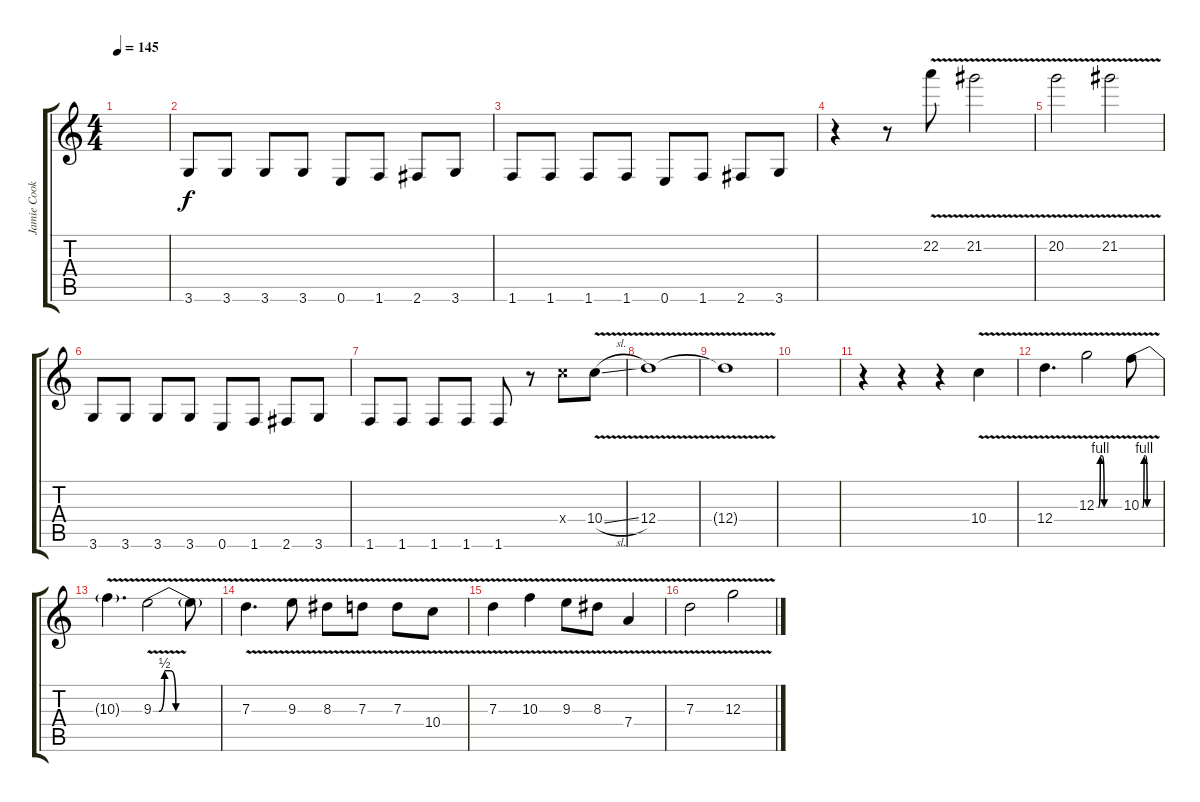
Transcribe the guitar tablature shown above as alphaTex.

\track ("Jamie Cook (Lead Guitar)" "Jamie Cook") {instrument distortionguitar bank 255}
\staff {score tabs}
\tuning (E4 B3 G3 D3 A2 E2) {hide}
\ts (4 4)
\tempo 145
\clef g2
\ks c
|
3.6.8 3.6.8 3.6.8 3.6.8 0.6.8 1.6.8 2.6.8 3.6.8 |
1.6.8 1.6.8 1.6.8 1.6.8 0.6.8 1.6.8 2.6.8 3.6.8 |
r.4 r.8 22.2{v}.8 21.2{v}.2 |
20.2{v}.2 21.2{v}.2 |
3.6.8 3.6.8 3.6.8 3.6.8 0.6.8 1.6.8 2.6.8 3.6.8 |
1.6.8 1.6.8 1.6.8 1.6.8 1.6.8 r.8 10.4{x}.8 10.4{v sl}.8 |
12.4{v}.1 |
12.4{t}.1{volume 3} |
|
r.4{volume 13} r.4 r.4 10.4{v}.4 |
12.4{v}.4{d} 12.3{be (custom 0 0 5 0 10 4 15 4 20 0 60 0) v}.2 10.3{be (custom 0 0 5 0 10 4 15 4 20 0 60 0) v}.8 |
10.3{t}.4{d} 9.3{be (custom 0 0 5 0 10 2 15 2 20 0 30 0 60 0) v}.2 9.3{t}.8 |
7.3{v}.4{d} 9.3{v}.8 8.3{v}.8 7.3{v}.8 7.3{v}.8 10.4{v}.8 |
7.3{v}.4 10.3{v}.4 9.3{v}.8 8.3{v}.8 7.4{v}.4 |
7.3{v}.2 12.3{v}.2
